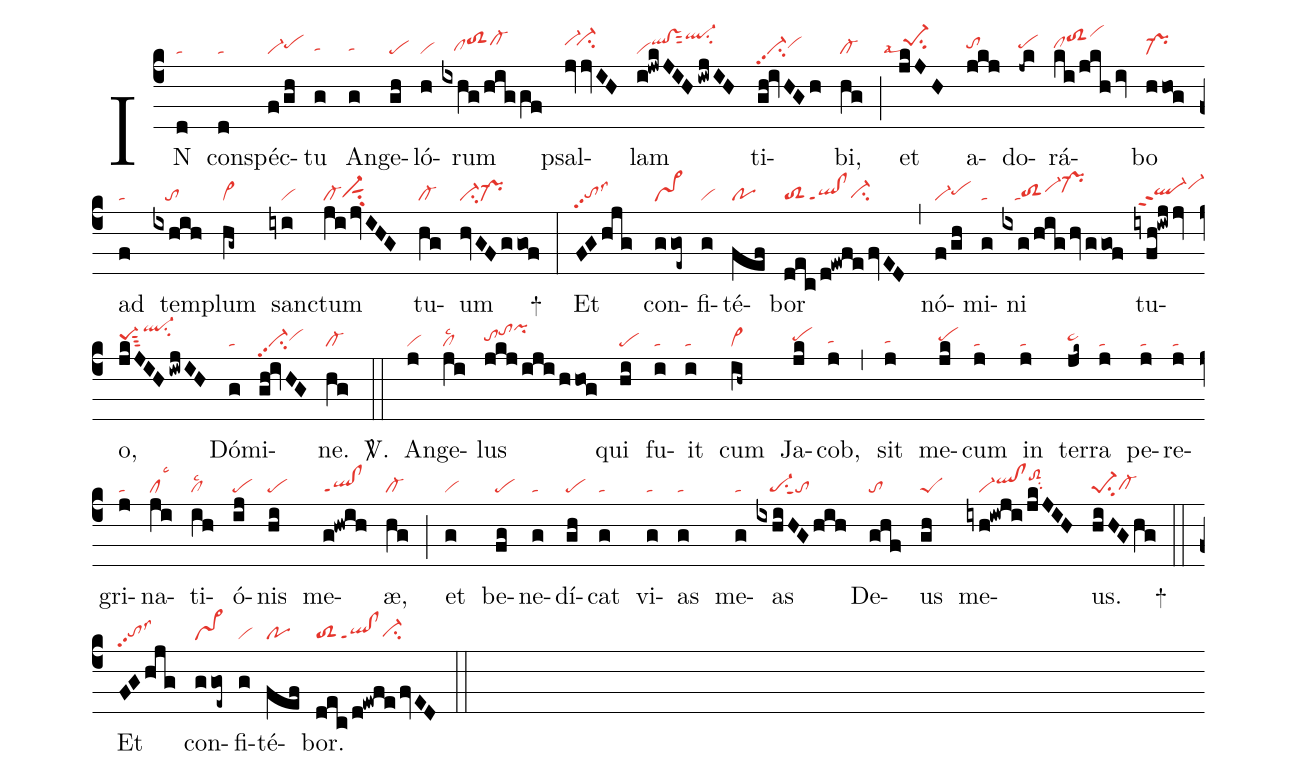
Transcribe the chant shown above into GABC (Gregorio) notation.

nabc-lines:1;
%%
(c4)
IN(d|ta) con(d|ta)spéc(f/gh|vi-pehh)tu(g|tahg) An(g|tahg)ge(gh|pe)ló(h|vi)rum(ixhg/higgf|///clhgtoS2hicl-hi) psal(jvjvIH|vi-hi`ci-hi)lam(i!jwkJIHiwjIH|viqlhi!vshisut2ql-hksu2) ti(gh!ivHGh|vi-pp2su2vihh)bi,(hg|cl-) (;)
et(jkJH|````pe-1hisu2lsal7) a(jkj|tohh)do(-jk|pehh)rá(ki/jkh/iv|clhhtoS2hjvihl)bo(hho!g|pr-) ad(f|ta) tem(ixhih|///to)plum(hg~|vi>) san(iyi|///vi)ctum(ji/jvIHG|cl-vi-hgsut1su2) tu(hg|cl-)um(hvGFggo!f|ci-pr-) +(:)
Et(FGhjg|tohgpp2lss3) con(ggoe~|vs>)fi(g|vi)té(fef|po)bor(dec/d!ewfe/fvED|toS2ql!clppt1ci-hg) (,)
nó(f/gh|vi-pehh)mi(g|ta)ni(ixg/hig/hvggo!f|///tatoS2hgvi-hipr-hi) tu(iyfh!iwjjv|/ql-hhppt2vi-hj)o,(jkJIHiwjIH|pe-1hhsut3ql-hksu2) Dó(g|ta)mi(gh!ivHG|vi-pp2su2vihh)ne.(hg|cl-) <sp>V/</sp>.(::)
An(j|vi)ge(ji|cllsc2)lus(jkj/iji/hho!g|tohhtohjpihk) qui(hi|pe) fu(i|ta)it(i|ta) cum(ih~|vi>) Ja(jk|pehh)cob,(j|tahg) (,)
sit(j|tahg) me(jk|pehh)cum(j|ta) in(j|ta) ter(jk~|ta>hh)ra(j|ta) pe(j|ta)re(j|ta)gri(j|ta)na(ji|cllsc3)ti(ih|cllsc2)ó(ij|pe)nis(hi|pe) me(g!hwih|ql!clppt1)æ,(hg|cl-) (;)
et(g|vi) be(fg|pe)ne(g|ta)dí(gh|pe)cat(g|ta) vi(g|ta)as(g|ta) me(g|ta)as(ixhiHGhih|///pe-su1sut1to) De(ghf|to)us(gh|peS) me(iyh!iwji/jkJIH|///vi-qlhi!clhitoS2hjsu2)us.(hiHGhg|pe-1su2cl-hg) +(::)
Et(FGhjg|tohgpp2lss3) con(ggoe~|vs>)fi(g|vi)té(fef|po)bor.(dec/d!ewfe/fvED|toS2ql!clppt1ci-hg) (::)
